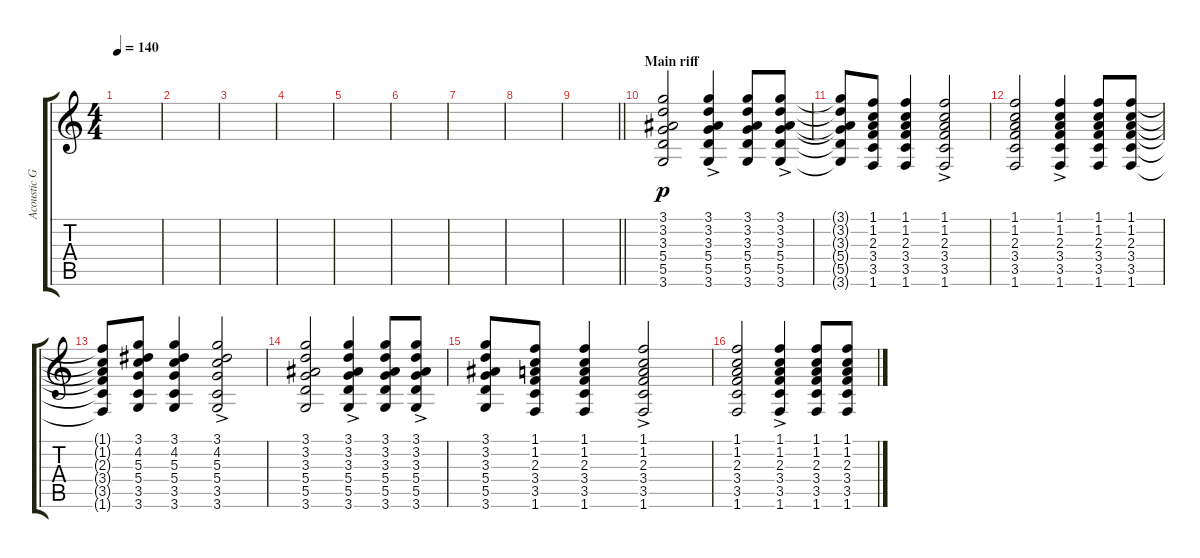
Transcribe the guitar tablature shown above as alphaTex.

\track ("Acoustic Guitar" "Acoustic G") {instrument acousticguitarsteel}
\staff {score tabs}
\tuning (E4 B3 G3 D3 A2 E2) {hide}
\ts (4 4)
\tempo 140
\clef g2
\ks c
|
|
|
|
|
|
|
|
\barLineRight lightlight
|
\section ("" "Main riff")
(3.1 3.2 3.3 5.4 5.5 3.6).2{dy p volume 10} (3.1{ac} 3.2{ac} 3.3{ac} 5.4{ac} 5.5{ac} 3.6{ac}).4 (3.1 3.2 3.3 5.4 5.5 3.6).8 (3.1{ac} 3.2{ac} 3.3{ac} 5.4{ac} 5.5{ac} 3.6{ac}).8 |
(3.1{t} 3.2{t} 3.3{t} 5.4{t} 5.5{t} 3.6{t}).8 (1.1 1.2 2.3 3.4 3.5 1.6).8 (1.1 1.2 2.3 3.4 3.5 1.6).4 (1.1{ac} 1.2{ac} 2.3{ac} 3.4{ac} 3.5{ac} 1.6{ac}).2 |
(1.1 1.2 2.3 3.4 3.5 1.6).2 (1.1{ac} 1.2{ac} 2.3{ac} 3.4{ac} 3.5{ac} 1.6{ac}).4 (1.1 1.2 2.3 3.4 3.5 1.6).8 (1.1 1.2 2.3 3.4 3.5 1.6).8 |
(1.1{t} 1.2{t} 2.3{t} 3.4{t} 3.5{t} 1.6{t}).8 (3.1 4.2 5.3 5.4 3.5 3.6).8 (3.1 4.2 5.3 5.4 3.5 3.6).4 (3.1{ac} 4.2{ac} 5.3{ac} 5.4{ac} 3.5{ac} 3.6{ac}).2 |
(3.1 3.2 3.3 5.4 5.5 3.6).2 (3.1{ac} 3.2{ac} 3.3{ac} 5.4{ac} 5.5{ac} 3.6{ac}).4 (3.1 3.2 3.3 5.4 5.5 3.6).8 (3.1{ac} 3.2{ac} 3.3{ac} 5.4{ac} 5.5{ac} 3.6{ac}).8 |
(3.1 3.2 3.3 5.4 5.5 3.6).8 (1.1 1.2 2.3 3.4 3.5 1.6).8 (1.1 1.2 2.3 3.4 3.5 1.6).4 (1.1{ac} 1.2{ac} 2.3{ac} 3.4{ac} 3.5{ac} 1.6{ac}).2 |
(1.1 1.2 2.3 3.4 3.5 1.6).2 (1.1{ac} 1.2{ac} 2.3{ac} 3.4{ac} 3.5{ac} 1.6{ac}).4 (1.1 1.2 2.3 3.4 3.5 1.6).8 (1.1 1.2 2.3 3.4 3.5 1.6).8
